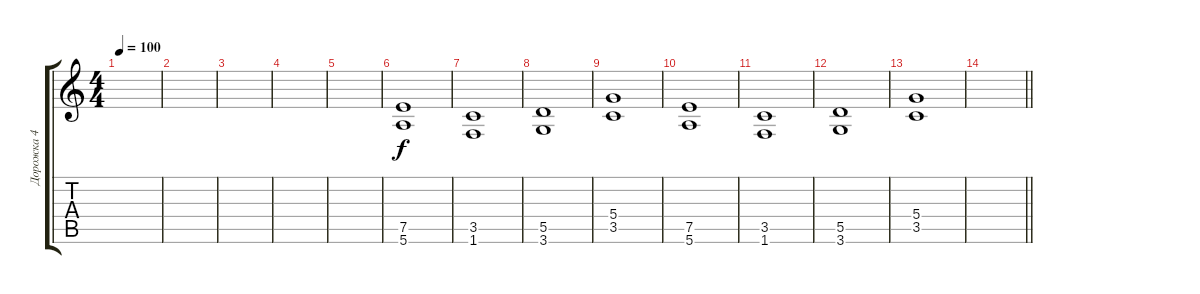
\track ("Дорожка 4" "Дорожка 4") {instrument distortionguitar}
\staff {score tabs}
\tuning (E4 B3 G3 D3 A2 E2) {hide}
\ts (4 4)
\tempo 100
\clef g2
\ks c
|
|
|
|
|
(7.5 5.6).1 |
(3.5 1.6).1 |
(5.5 3.6).1 |
(5.4 3.5).1 |
(7.5 5.6).1 |
(3.5 1.6).1 |
(5.5 3.6).1 |
(5.4 3.5).1 |
\barLineRight lightlight
